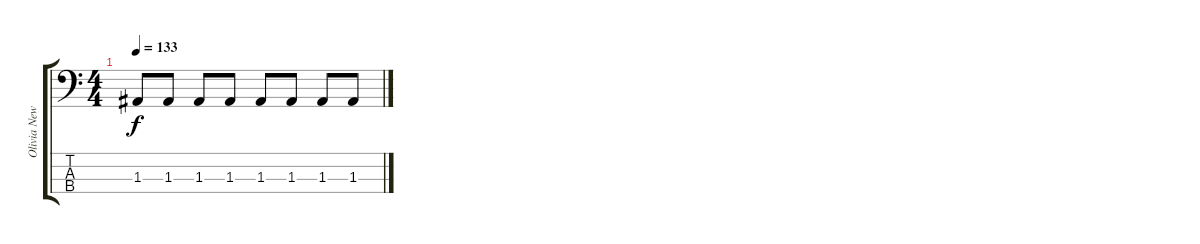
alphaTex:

\track ("Olivia Newton Bundy" "Olivia New") {instrument electricbasspick}
\staff {score tabs}
\tuning (G2 D2 A1 E1) {hide}
\ts (4 4)
\tempo 133
\clef f4
\ks c
1.3.8{dy f} 1.3.8 1.3.8 1.3.8 1.3.8 1.3.8 1.3.8 1.3.8
